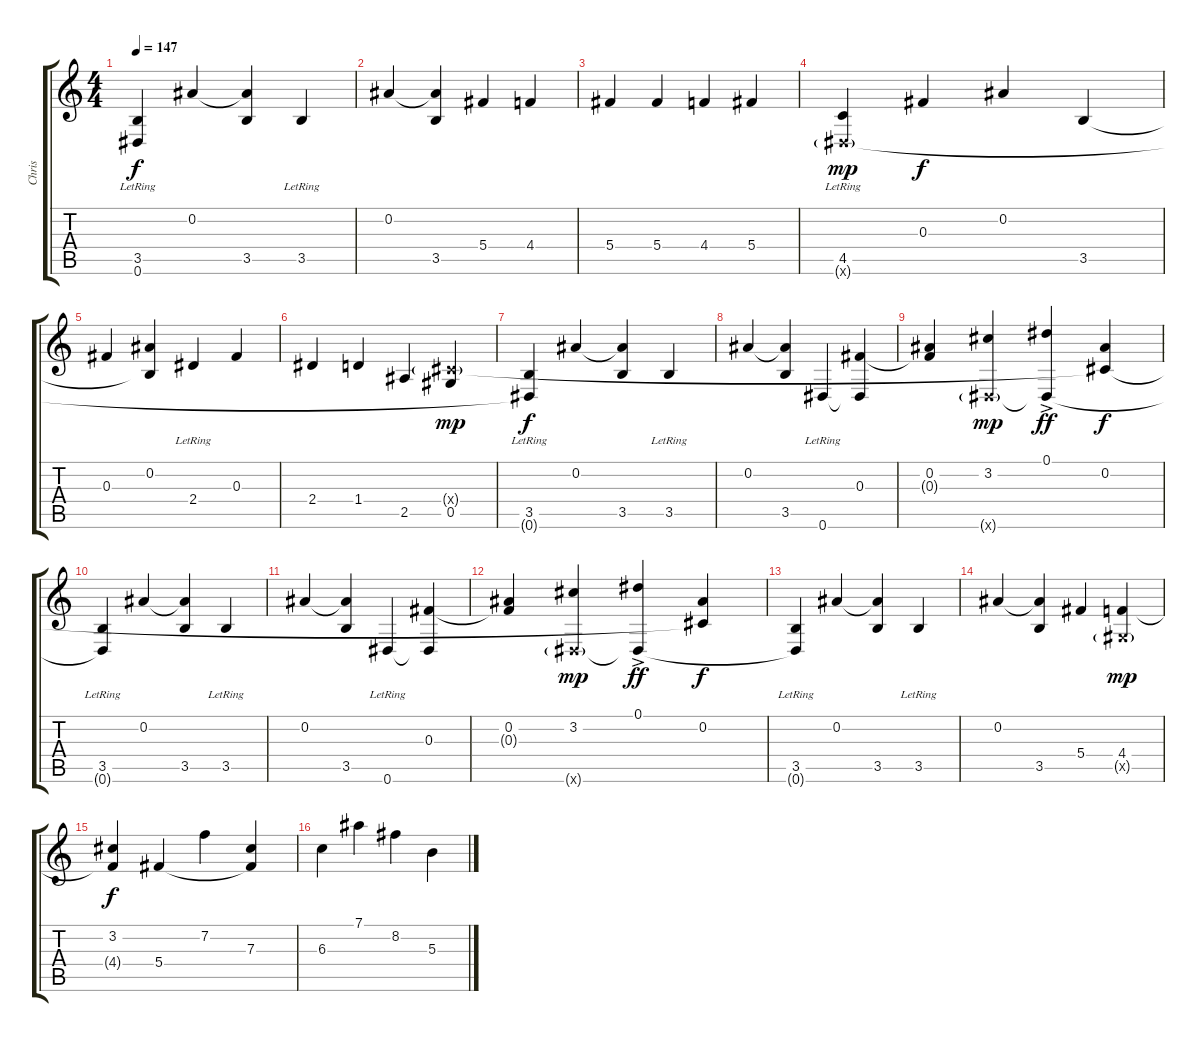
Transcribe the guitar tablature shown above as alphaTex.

\track ("Chris" "Chris") {instrument distortionguitar}
\staff {score tabs}
\tuning (Eb4 Bb3 Gb3 Db3 Ab2 Eb2) {hide}
\ts (4 4)
\tempo 147
\clef g2
\ks c
(3.5{lr} 0.6{t}).4{dy f} 0.2.4 (0.2{t} 3.5).4 3.5{lr}.4 |
0.2.4 (0.2{t} 3.5).4 5.4.4 4.4.4 |
5.4.4 5.4.4 4.4.4 5.4.4 |
(4.5{lr} 0.6{g x}).4{dy mp} 0.3.4{dy f} 0.2.4 3.5.4 |
0.3.4 (0.2 3.5{t}).4 2.4{lr}.4 0.3.4 |
2.4.4 1.4.4 2.5.4 (0.4{g x} 0.5).4{dy mp} |
(3.5{lr} 0.6{t}).4{dy f} 0.2.4 (0.2{t} 3.5).4 3.5{lr}.4 |
0.2.4 (0.2{t} 3.5).4 0.6{lr}.4 (0.3 0.6{t}).4 |
(0.2 0.3{t}).4 (3.2 0.6{g x}).4{dy mp} (0.1{ac} 0.6{t}).4{dy ff} (0.2 0.4{t}).4{dy f} |
(3.5{lr} 0.6{t}).4 0.2.4 (0.2{t} 3.5).4 3.5{lr}.4 |
0.2.4 (0.2{t} 3.5).4 0.6{lr}.4 (0.3 0.6{t}).4 |
(0.2 0.3{t}).4 (3.2 0.6{g x}).4{dy mp} (0.1{ac} 0.6{t}).4{dy ff} (0.2 0.4{t}).4{dy f} |
(3.5{lr} 0.6{t}).4 0.2.4 (0.2{t} 3.5).4 3.5{lr}.4 |
0.2.4 (0.2{t} 3.5).4 5.4.4 (4.4 0.5{g x}).4{dy mp} |
(3.2 4.4{t}).4{dy f} 5.4.4 7.2.4 (7.3 5.4{t}).4 |
6.3.4 7.1.4 8.2.4 5.3.4
